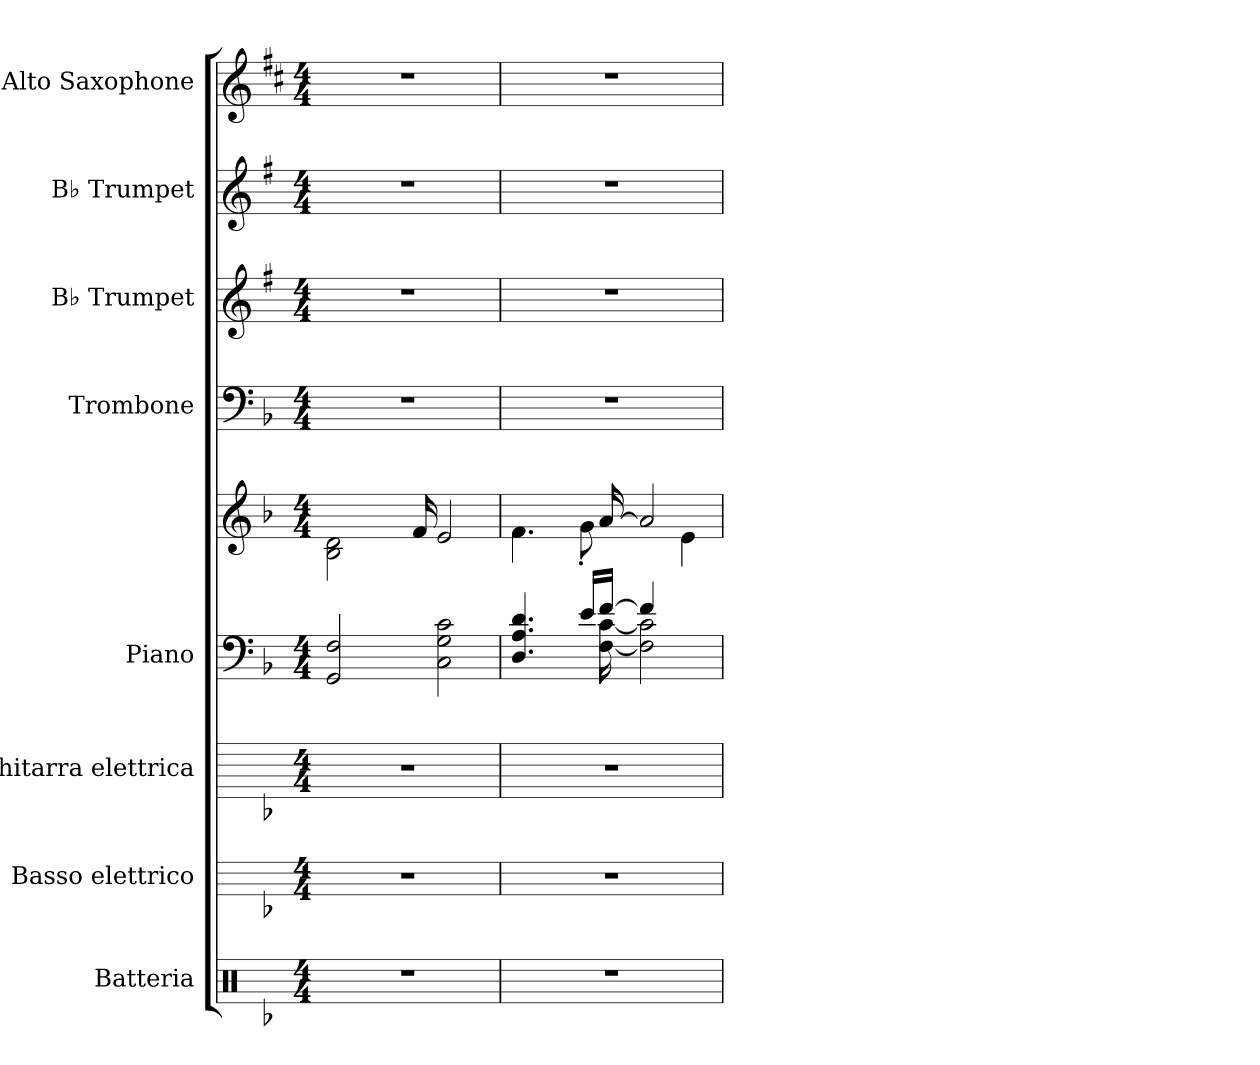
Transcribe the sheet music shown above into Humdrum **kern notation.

**kern	**kern	**kern	**kern	**kern	**kern	**kern	**kern	**kern
*part8	*part7	*part6	*part5	*part5	*part4	*part3	*part2	*part1
*staff9	*staff8	*staff7	*staff6	*staff5	*staff4	*staff3	*staff2	*staff1
*I"Batteria	*I"Basso elettrico	*I"Chitarra elettrica	*I"Piano	*	*I"Trombone	*I"B♭ Trumpet	*I"B♭ Trumpet	*I"Alto Saxophone
*I'Batt.	*I'B. el.	*I'Chit. el.	*	*	*I'Tbn.	*I'B♭ Tpt.	*I'B♭ Tpt.	*I'A. Sax.
*	*stria4	*stria6	*	*	*	*	*	*
*clefX	*	*	*clefF4	*clefG2	*clefF4	*clefG2	*clefG2	*clefG2
*	*ITrd7c12	*	*	*	*	*ITrd1c2	*ITrd1c2	*ITrd5c9
*k[b-]	*k[b-]	*k[b-]	*k[b-]	*k[b-]	*k[b-]	*k[b-]	*k[b-]	*k[b-]
*M4/4	*M4/4	*M4/4	*M4/4	*M4/4	*M4/4	*M4/4	*M4/4	*M4/4
*MM70	*MM70	*MM70	*MM70	*MM70	*MM70	*MM70	*MM70	*MM70
=1	=1	=1	=1	=1	=1	=1	=1	=1
*	*	*	*	*^	*	*	*	*
1r	1r	1r	2GG/ 2F/	4ryy	2B-\ 2d\	1r	1r	1r	1r
.	.	.	.	8ryy	.	.	.	.	.
.	.	.	.	16ryy	.	.	.	.	.
.	.	.	.	16f/	.	.	.	.	.
.	.	.	2C\ 2G\ 2c\	2e/	2ryy	.	.	.	.
=2	=2	=2	=2	=2	=2	=2	=2	=2	=2
*	*	*	*^	*	*	*	*	*	*
1r	1r	1r	4.D/ 4.A/ 4.d/	4ryy	4ryy	4.f\	1r	1r	1r	1r
.	.	.	.	8ryy	8ryy	.	.	.	.	.
.	.	.	16e/LL	16ryy	16ryy	8g'\	.	.	.	.
.	.	.	[16f/JJ	[16F\ [16c\	[16a/	.	.	.	.	.
.	.	.	4f/]	2F\] 2c\]	2a/]	4ryy	.	.	.	.
.	.	.	4ryy	.	.	4e\	.	.	.	.
*	*	*	*v	*v	*	*	*	*	*	*
*	*	*	*	*v	*v	*	*	*	*
=	=	=	=	=	=	=	=	=
*-	*-	*-	*-	*-	*-	*-	*-	*-
